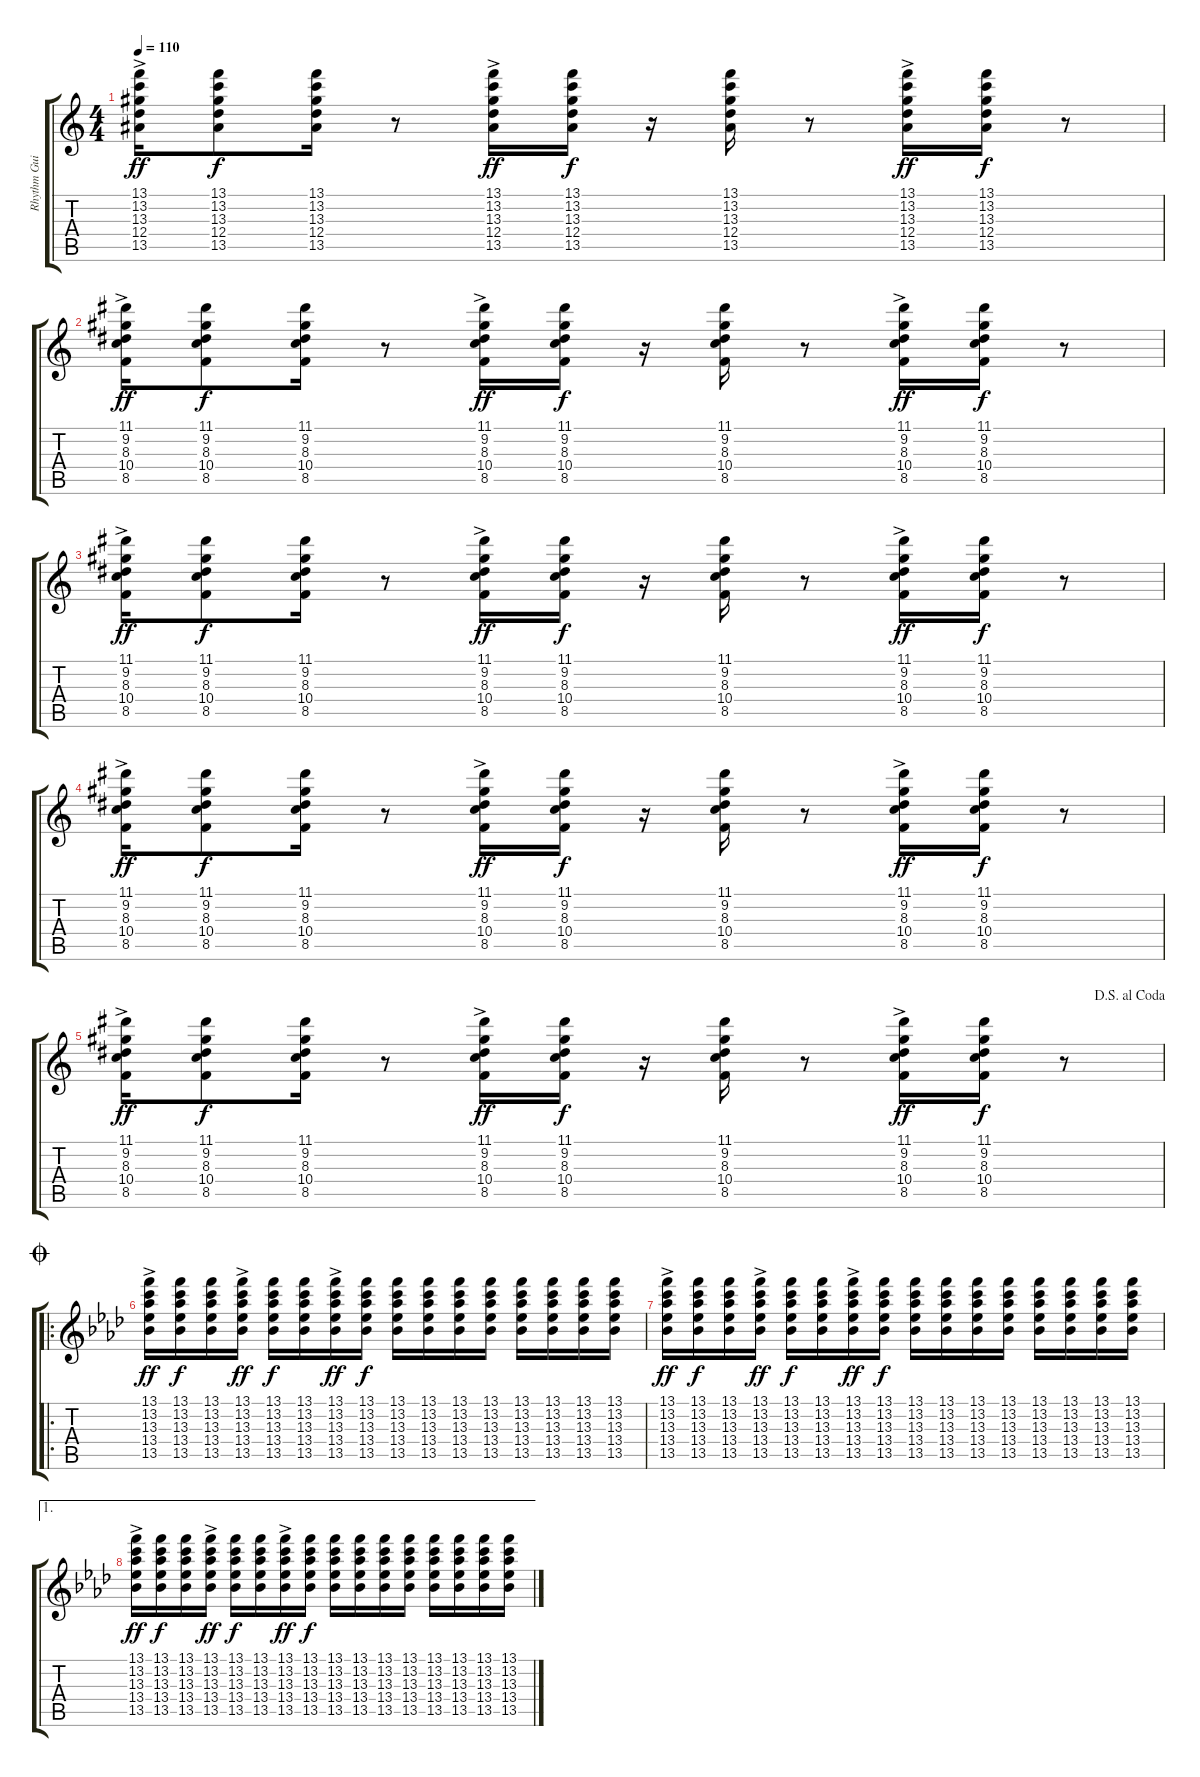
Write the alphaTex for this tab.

\track ("Rhythm Guitar" "Rhythm Gui") {instrument electricguitarclean}
\staff {score tabs}
\tuning (E4 B3 G3 D3 A2 E2) {hide}
\ts (4 4)
\tempo 110
\clef g2
\ks c
(13.1{ac} 13.2{ac} 13.3{ac} 12.4{ac} 13.5{ac}).16{dy ff} (13.1 13.2 13.3 12.4 13.5).8{dy f} (13.1 13.2 13.3 12.4 13.5).16 r.8 (13.1{ac} 13.2{ac} 13.3{ac} 12.4{ac} 13.5{ac}).16{dy ff} (13.1 13.2 13.3 12.4 13.5).16{dy f} r.16 (13.1 13.2 13.3 12.4 13.5).16 r.8 (13.1{ac} 13.2{ac} 13.3{ac} 12.4{ac} 13.5{ac}).16{dy ff} (13.1 13.2 13.3 12.4 13.5).16{dy f} r.8 |
(11.1{ac} 9.2{ac} 8.3{ac} 10.4{ac} 8.5{ac}).16{dy ff} (11.1 9.2 8.3 10.4 8.5).8{dy f} (11.1 9.2 8.3 10.4 8.5).16 r.8 (11.1{ac} 9.2{ac} 8.3{ac} 10.4{ac} 8.5{ac}).16{dy ff} (11.1 9.2 8.3 10.4 8.5).16{dy f} r.16 (11.1 9.2 8.3 10.4 8.5).16 r.8 (11.1{ac} 9.2{ac} 8.3{ac} 10.4{ac} 8.5{ac}).16{dy ff} (11.1 9.2 8.3 10.4 8.5).16{dy f} r.8 |
(11.1{ac} 9.2{ac} 8.3{ac} 10.4{ac} 8.5{ac}).16{dy ff} (11.1 9.2 8.3 10.4 8.5).8{dy f} (11.1 9.2 8.3 10.4 8.5).16 r.8 (11.1{ac} 9.2{ac} 8.3{ac} 10.4{ac} 8.5{ac}).16{dy ff} (11.1 9.2 8.3 10.4 8.5).16{dy f} r.16 (11.1 9.2 8.3 10.4 8.5).16 r.8 (11.1{ac} 9.2{ac} 8.3{ac} 10.4{ac} 8.5{ac}).16{dy ff} (11.1 9.2 8.3 10.4 8.5).16{dy f} r.8 |
(11.1{ac} 9.2{ac} 8.3{ac} 10.4{ac} 8.5{ac}).16{dy ff} (11.1 9.2 8.3 10.4 8.5).8{dy f} (11.1 9.2 8.3 10.4 8.5).16 r.8 (11.1{ac} 9.2{ac} 8.3{ac} 10.4{ac} 8.5{ac}).16{dy ff} (11.1 9.2 8.3 10.4 8.5).16{dy f} r.16 (11.1 9.2 8.3 10.4 8.5).16 r.8 (11.1{ac} 9.2{ac} 8.3{ac} 10.4{ac} 8.5{ac}).16{dy ff} (11.1 9.2 8.3 10.4 8.5).16{dy f} r.8 |
\jump dalsegnoalcoda
(11.1{ac} 9.2{ac} 8.3{ac} 10.4{ac} 8.5{ac}).16{dy ff} (11.1 9.2 8.3 10.4 8.5).8{dy f} (11.1 9.2 8.3 10.4 8.5).16 r.8 (11.1{ac} 9.2{ac} 8.3{ac} 10.4{ac} 8.5{ac}).16{dy ff} (11.1 9.2 8.3 10.4 8.5).16{dy f} r.16 (11.1 9.2 8.3 10.4 8.5).16 r.8 (11.1{ac} 9.2{ac} 8.3{ac} 10.4{ac} 8.5{ac}).16{dy ff} (11.1 9.2 8.3 10.4 8.5).16{dy f} r.8 |
\ro
\jump coda
\ks ab
(13.1{ac} 13.2{ac} 13.3{ac} 13.4{ac} 13.5{ac}).16{dy ff} (13.1 13.2 13.3 13.4 13.5).16{dy f} (13.1 13.2 13.3 13.4 13.5).16 (13.1{ac} 13.2{ac} 13.3{ac} 13.4{ac} 13.5{ac}).16{dy ff} (13.1 13.2 13.3 13.4 13.5).16{dy f} (13.1 13.2 13.3 13.4 13.5).16 (13.1{ac} 13.2{ac} 13.3{ac} 13.4{ac} 13.5{ac}).16{dy ff} (13.1 13.2 13.3 13.4 13.5).16{dy f} (13.1 13.2 13.3 13.4 13.5).16 (13.1 13.2 13.3 13.4 13.5).16 (13.1 13.2 13.3 13.4 13.5).16 (13.1 13.2 13.3 13.4 13.5).16 (13.1 13.2 13.3 13.4 13.5).16 (13.1 13.2 13.3 13.4 13.5).16 (13.1 13.2 13.3 13.4 13.5).16 (13.1 13.2 13.3 13.4 13.5).16 |
(13.1{ac} 13.2{ac} 13.3{ac} 13.4{ac} 13.5{ac}).16{dy ff} (13.1 13.2 13.3 13.4 13.5).16{dy f} (13.1 13.2 13.3 13.4 13.5).16 (13.1{ac} 13.2{ac} 13.3{ac} 13.4{ac} 13.5{ac}).16{dy ff} (13.1 13.2 13.3 13.4 13.5).16{dy f} (13.1 13.2 13.3 13.4 13.5).16 (13.1{ac} 13.2{ac} 13.3{ac} 13.4{ac} 13.5{ac}).16{dy ff} (13.1 13.2 13.3 13.4 13.5).16{dy f} (13.1 13.2 13.3 13.4 13.5).16 (13.1 13.2 13.3 13.4 13.5).16 (13.1 13.2 13.3 13.4 13.5).16 (13.1 13.2 13.3 13.4 13.5).16 (13.1 13.2 13.3 13.4 13.5).16 (13.1 13.2 13.3 13.4 13.5).16 (13.1 13.2 13.3 13.4 13.5).16 (13.1 13.2 13.3 13.4 13.5).16 |
\ae 1
(13.1{ac} 13.2{ac} 13.3{ac} 13.4{ac} 13.5{ac}).16{dy ff} (13.1 13.2 13.3 13.4 13.5).16{dy f} (13.1 13.2 13.3 13.4 13.5).16 (13.1{ac} 13.2{ac} 13.3{ac} 13.4{ac} 13.5{ac}).16{dy ff} (13.1 13.2 13.3 13.4 13.5).16{dy f} (13.1 13.2 13.3 13.4 13.5).16 (13.1{ac} 13.2{ac} 13.3{ac} 13.4{ac} 13.5{ac}).16{dy ff} (13.1 13.2 13.3 13.4 13.5).16{dy f} (13.1 13.2 13.3 13.4 13.5).16 (13.1 13.2 13.3 13.4 13.5).16 (13.1 13.2 13.3 13.4 13.5).16 (13.1 13.2 13.3 13.4 13.5).16 (13.1 13.2 13.3 13.4 13.5).16 (13.1 13.2 13.3 13.4 13.5).16 (13.1 13.2 13.3 13.4 13.5).16 (13.1 13.2 13.3 13.4 13.5).16
